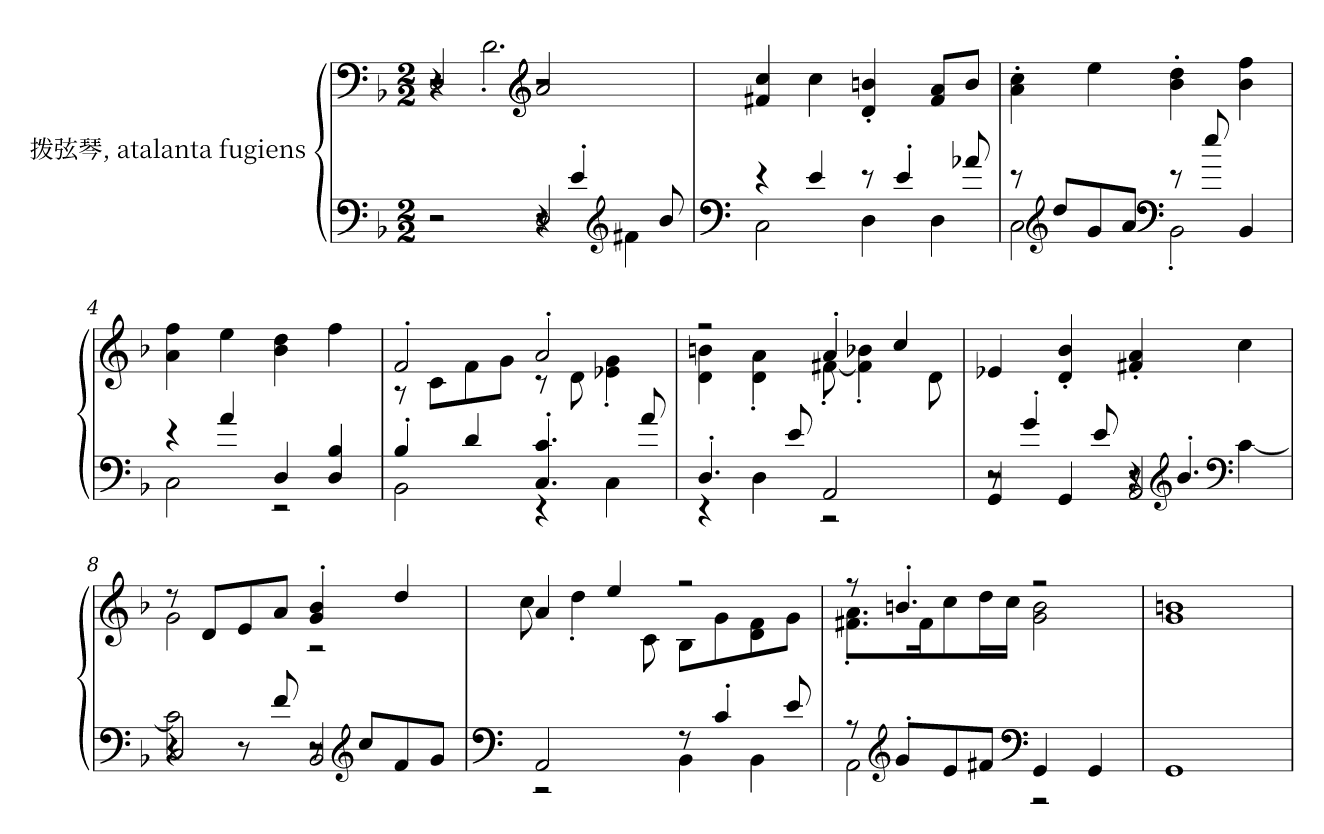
**kern	**kern
*part1	*part1
*staff2	*staff1
*I"拨弦琴, atalanta fugiens	*
*clefF4	*clefF4
*k[b-]	*k[b-]
*M2/2	*M2/2
*MM75	*MM75
=1	=1
*^	*^
*	*^	*	*^
2r	2r	2r	2r	4r	2D/
.	.	.	.	2.d'\	.
*	*	*	*clefG2	*	*
8r	4r	2D/	2a/	.	2r
4e'/	.	.	.	.	.
*clefG2	*	*	*	*	*
.	4f#X\	.	.	.	.
8b-/	.	.	.	.	.
*v	*v	*v	*	*	*
*	*v	*v	*v
=2	=2
*clefF4	*
*^	*
4r	2C\	4f#X/ 4cc/
4e/	.	4cc\
8r	4D\	4d/' 4bn/'
4e'/	.	.
.	4D\	8f#/ 8a/L
8a-X/	.	8b/J
=3	=3	=3
8r	2C\	4a\' 4cc\'
*clefG2	*	*
8dd/L	.	.
8g/	.	4ee\
8a/J	.	.
*clefF4	*	*
8r	2BB-'\	4b-\' 4dd\'
8ee/	.	.
4BB-/	.	4b-\ 4ff\
!!LO:LB:g=z
=4	=4	=4
4r	2C\	4a\ 4ff\
4a/	.	4ee\
4D/	2r	4b-\ 4dd\
4D/ 4B-/	.	4ff\
=5	=5	=5
*	*	*^
4B-'/	2BB-\	2f'/	8r
.	.	.	8c\L
4d/	.	.	8f\
.	.	.	8g\J
4.C/' 4.c/'	4r	2a'/	8r
.	.	.	8d\
.	4C\	.	4e-X\' 4g\'
8a/	.	.	.
=6	=6	=6	=6
4.D'/	4r	2r	4d\ 4bn\
.	4D\	.	4d\' 4a\'
8e/	.	.	.
2AA/	2r	4a'/	[8f#X'\
.	.	.	4f#\]' 4b-X\'
.	.	4cc/	.
.	.	.	8d\
*	*	*v	*v
=7	=7	=7
*	*^	*
8r	2r	4GG/	4e-X/
4g'/	.	.	.
.	.	4GG/	4d/' 4b-/'
8e/	.	.	.
8r	4r	2AA/	4f#X/' 4a/'
*clefG2	*	*	*
4.b-'/	.	.	.
*clefF4	*	*	*
.	[4c\	.	4cc\
!!LO:LB:g=z
=8	=8	=8	=8
*	*	*	*^
4r	2c\]	2C/	8r	2g\
.	.	.	8d/L	.
8r	.	.	8e/	.
8f/	.	.	8a/J	.
8r	2r	2BB-/	4g/' 4b-/'	2r
*clefG2	*	*	*	*
8cc/L	.	.	.	.
8f/	.	.	4dd/	.
8g/J	.	.	.	.
*v	*v	*v	*	*
=9	=9	=9
*clefF4	*	*
*^	*	*
2AA/	2r	4a/	8cc\
.	.	.	4dd'\
.	.	4ee/	.
.	.	.	8c\
8r	4BB-\	2r	8B-\L
4c'/	.	.	8g\
.	4BB-\	.	8d\ 8f\
8e/	.	.	8g\J
=10	=10	=10	=10
8r	2AA\	8r	8.f#X\' 8.a\'L
*clefG2	*	*	*
8g'/L	.	4.bn'/	.
.	.	.	16f#\K
8e/	.	.	8cc\
8f#X/J	.	.	16dd\L
.	.	.	16cc\JJ
*clefF4	*	*	*
4GG/	2r	2r	2g\ 2b\
4GG/	.	.	.
*v	*v	*	*
*	*v	*v
=11	=11
1GG	1g 1bn
=	=
*-	*-
